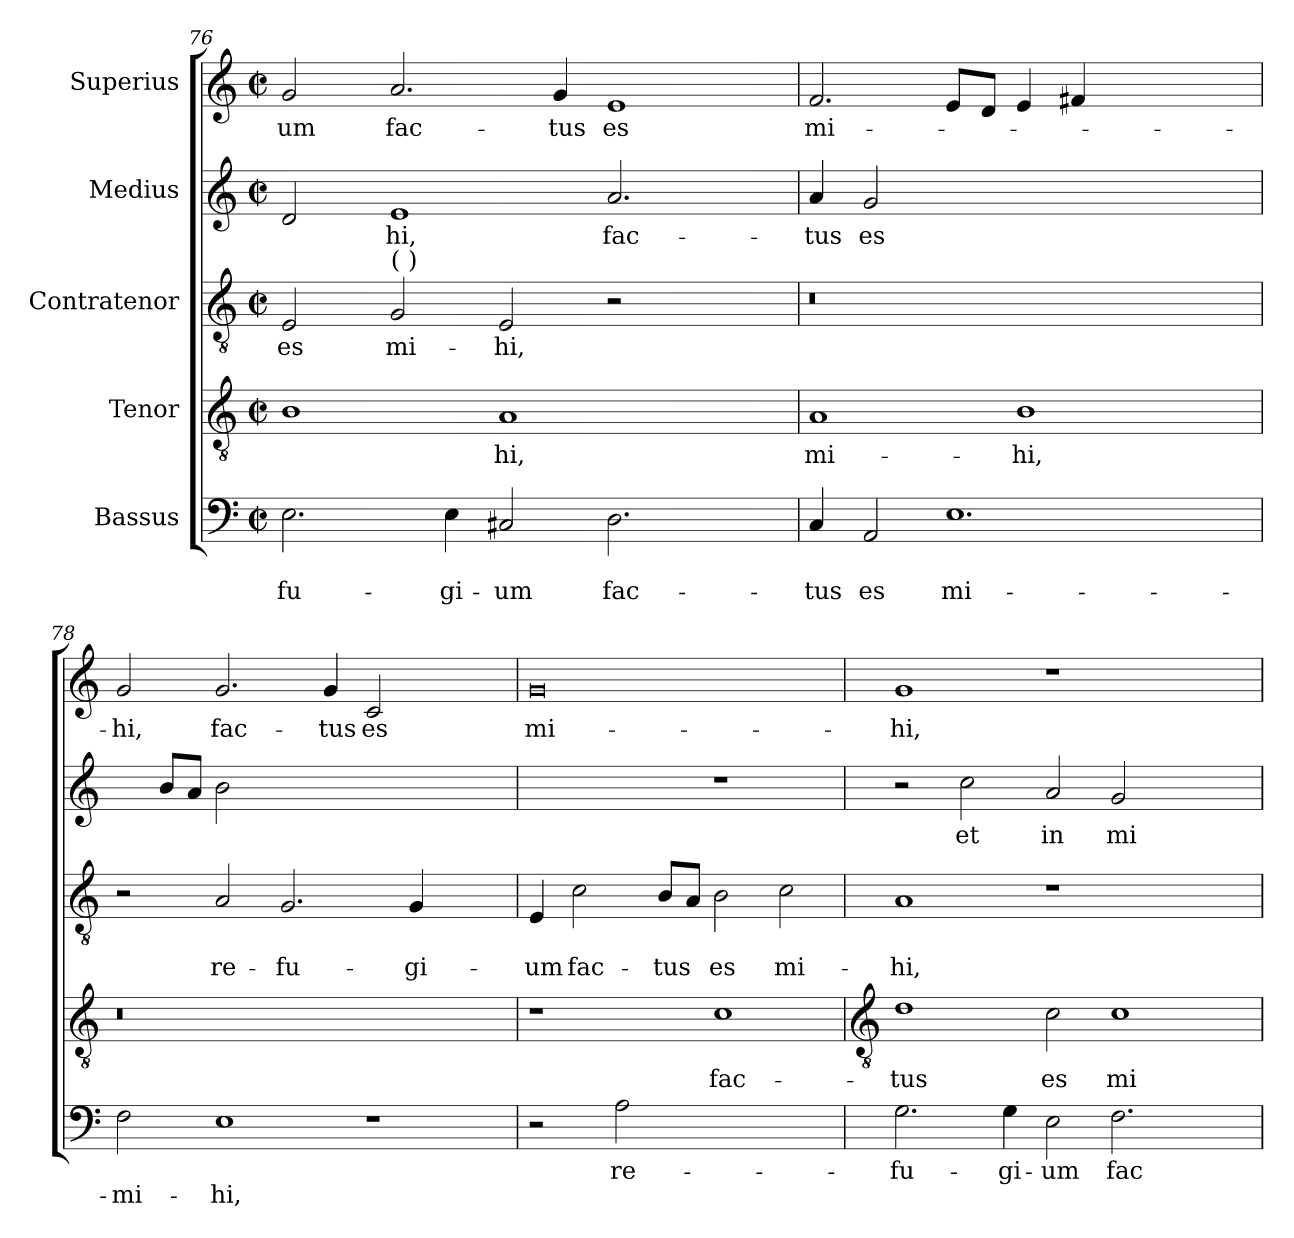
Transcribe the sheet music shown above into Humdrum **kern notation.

**kern	**text	**text	**kern	**text	**kern	**text	**text	**kern	**text	**kern	**text
*part5	*part5	*part5	*part4	*part4	*part3	*part3	*part3	*part2	*part2	*part1	*part1
*staff5	*staff5	*staff5	*staff4	*staff4	*staff3	*staff3	*staff3	*staff2	*staff2	*staff1	*staff1
*I"Bassus	*	*	*I"Tenor	*	*I"Contratenor	*	*	*I"Medius	*	*I"Superius	*
!!LO:LB:g=z
*clefF4	*	*	*clefGv2	*	*clefGv2	*	*	*clefG2	*	*clefG2	*
*k[]	*	*	*k[]	*	*k[]	*	*	*k[]	*	*k[]	*
*C:	*	*	*C:	*	*C:	*	*	*C:	*	*C:	*
*M4/2	*	*	*M4/2	*	*M4/2	*	*	*M4/2	*	*M4/2	*
*met(c|)	*	*	*met(c|)	*	*met(c|)	*	*	*met(c|)	*	*met(c|)	*
=76	=76	=76	=76	=76	=76	=76	=76	=76	=76	=76	=76
!	!	!LO:LY:b	!	!	!	!LO:LY:b	!	!	!	!	!LO:LY:b
*	*	*	*	*	*	*	*	*^	*	*	*
2.E	.	-fu-	1B	.	2E	es	.	2d	4ryy	.	2g	-um
.	.	.	.	.	.	.	.	.	1ryy	.	.	.
!	!	!	!	!	!LO:TX:a:t=(  )	!	!	!	!	!	!	!
!	!	!	!	!	!	!LO:LY:b	!	!	!	!LO:LY:b	!	!LO:LY:b
.	.	.	.	.	2G	mi-	.	1e	.	-hi,	2.a	fac-
!	!	!LO:LY:b	!	!	!	!	!	!	!	!	!	!
4E	.	-gi-	.	.	.	.	.	.	.	.	.	.
!	!	!LO:LY:b	!	!LO:LY:b	!	!LO:LY:b	!	!	!	!	!	!
2C#X	.	-um	1A	-hi,	2E	-hi,	.	.	.	.	.	.
!	!	!	!	!	!	!	!	!	!	!	!	!LO:LY:b
.	.	.	.	.	.	.	.	.	1ryy	.	4g	-tus
!	!	!LO:LY:b	!	!	!	!	!	!	!	!LO:LY:b	!	!LO:LY:b
2.D	.	fac-	.	.	2r	.	.	2.a	.	fac-	1e	es
.	.	.	2ryy	.	2ryy	.	.	.	.	.	.	.
4ryy	.	.	.	.	.	.	.	4ryy	4ryy	.	.	.
=77	=77	=77	=77	=77	=77	=77	=77	=77	=77	=77	=77	=77
!	!	!LO:LY:b	!	!LO:LY:b	!	!	!	!	!	!LO:LY:b	!	!LO:LY:b
4C	.	-tus	1A	mi-	0r	.	.	4a	1ryy	-tus	2.f	mi-
!	!	!LO:LY:b	!	!	!	!	!	!	!	!LO:LY:b	!	!
2AA	.	es	.	.	.	.	.	2g	.	es	.	.
!	!	!LO:LY:b	!	!	!	!	!	!	!	!LO:LY:b	!	!
1.E	.	mi-	.	.	.	.	.	[2ccyy	.	mi-	8eL	.
.	.	.	.	.	.	.	.	.	.	.	8dJ	.
!	!	!	!	!LO:LY:b	!	!	!	!	!	!	!	!
.	.	.	1B	-hi,	.	.	.	.	1ryy	.	4e	.
.	.	.	.	.	.	.	.	1ryy	.	.	4f#X	.
.	.	.	.	.	.	.	.	.	.	.	2.ryy	.
.	.	.	4ryy	.	4ryy	.	.	.	4ryy	.	.	.
!!LO:LB:g=z
=78	=78	=78	=78	=78	=78	=78	=78	=78	=78	=78	=78	=78
!	!	!LO:LY:b	!	!	!	!	!	!	!	!	!	!LO:LY:b
*	*	*	*	*	*	*	*	*v	*v	*	*	*
2F	.	-mi-	0r	.	2r	.	.	4ccyy]	.	2g	-hi,
.	.	.	.	.	.	.	.	8bL	.	.	.
.	.	.	.	.	.	.	.	8aJ	.	.	.
!	!	!LO:LY:b	!	!	!	!	!LO:LY:b	!	!	!	!LO:LY:b
1E	.	-hi,	.	.	2A	.	re-	2b	.	2.g	fac-
!	!	!	!	!	!	!	!LO:LY:b	!	!LO:LY:b	!	!
.	.	.	.	.	2.G	.	-fu-	[1ccyy	-hi,	.	.
!	!	!	!	!	!	!	!	!	!	!	!LO:LY:b
.	.	.	.	.	.	.	.	.	.	4g	-tus
!	!	!	!	!	!	!	!	!	!	!	!LO:LY:b
1r	.	.	.	.	.	.	.	.	.	2c	es
!	!	!	!	!	!	!	!LO:LY:b	!	!	!	!
.	.	.	.	.	4G	.	-gi-	.	.	.	.
.	.	.	2ryy	.	2ryy	.	.	2ryy	.	2ryy	.
=78A	=78A	=78A	=78A	=78A	=78A	=78A	=78A	=78A	=78A	=78A	=78A
!	!	!	!	!	!	!	!LO:LY:b	!	!	!	!LO:LY:b
2r	.	.	1r	.	4E	.	-um	2.ccyy_	.	0g	mi-
!	!	!	!	!	!	!	!LO:LY:b	!	!	!	!
.	.	.	.	.	2c	.	fac-	.	.	.	.
!	!LO:LY:b	!	!	!	!	!	!	!	!	!	!
2A	re-	.	.	.	.	.	.	.	.	.	.
!	!	!	!	!	!	!	!LO:LY:b	!	!	!	!
.	.	.	.	.	8BL	.	-tus	4ccyy]	.	.	.
.	.	.	.	.	8AJ	.	.	.	.	.	.
!	!	!	!	!LO:LY:b	!	!	!LO:LY:b	!	!	!	!
1ryy	.	.	1c	fac-	2B	.	es	1r	.	.	.
!	!	!	!	!	!	!	!LO:LY:b	!	!	!	!
.	.	.	.	.	2c	.	mi-	.	.	.	.
!!LO:LB:g=z
=79A	=79A	=79A	=79A	=79A	=79A	=79A	=79A	=79A	=79A	=79A	=79A
*	*	*	*clefGv2	*	*	*	*	*	*	*	*
!	!LO:LY:b	!	!	!LO:LY:b	!	!	!LO:LY:b	!	!	!	!LO:LY:b
2.G	-fu-	.	1d	-tus	1A	.	-hi,	2r	.	1g	-hi,
!	!	!	!	!	!	!	!	!	!LO:LY:b	!	!
.	.	.	.	.	.	.	.	2cc	et	.	.
!	!LO:LY:b	!	!	!	!	!	!	!	!	!	!
4G	-gi-	.	.	.	.	.	.	.	.	.	.
!	!LO:LY:b	!	!	!LO:LY:b	!	!	!	!	!LO:LY:b	!	!
2E	-um	.	2c	es	1r	.	.	2a	in	1r	.
!	!LO:LY:b	!	!	!LO:LY:b	!	!	!	!	!LO:LY:b	!	!
2.F	fac-	.	1c	mi-	.	.	.	2g	mi-	.	.
.	.	.	.	.	2ryy	.	.	2ryy	.	2ryy	.
4ryy	.	.	.	.	.	.	.	.	.	.	.
=	=	=	=	=	=	=	=	=	=	=	=
*-	*-	*-	*-	*-	*-	*-	*-	*-	*-	*-	*-
